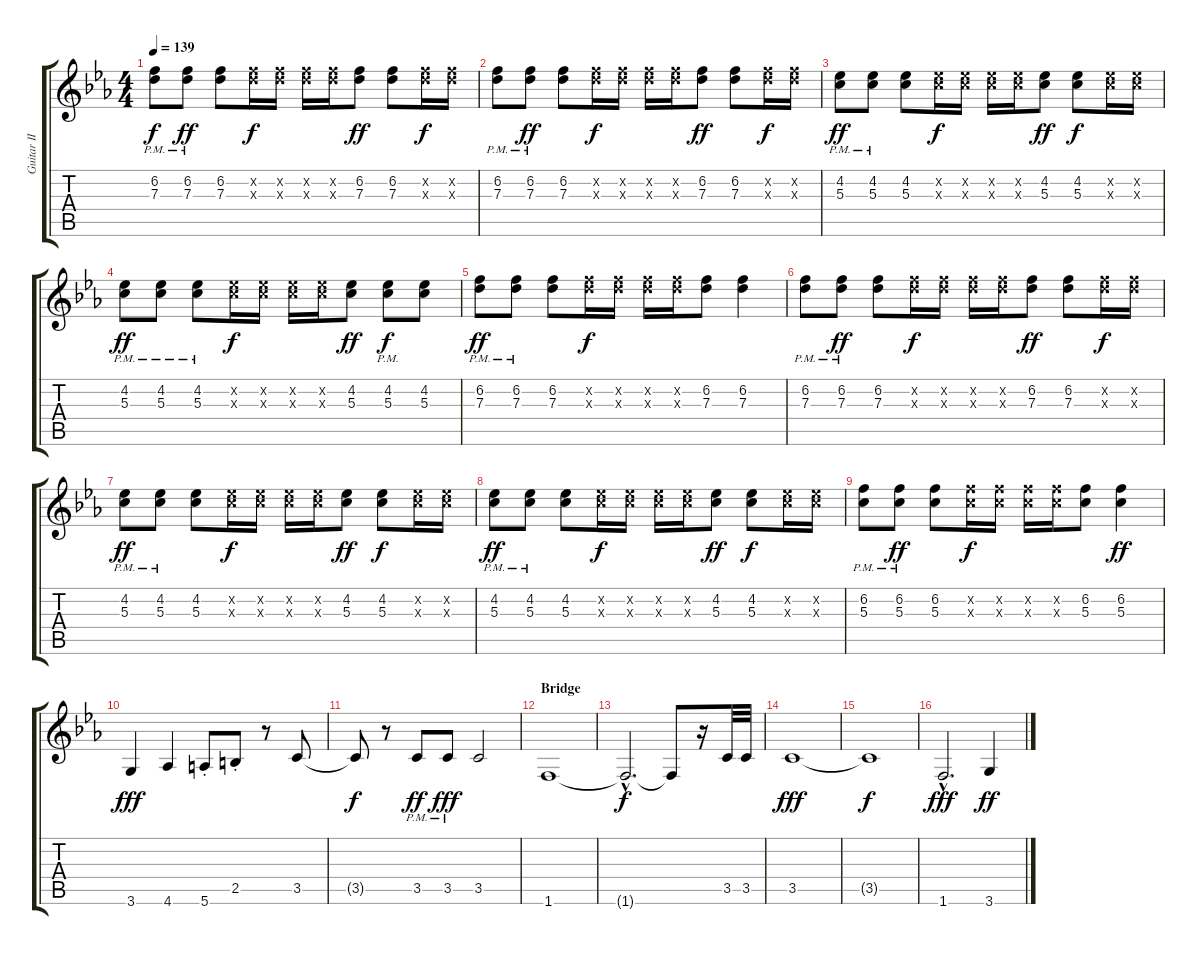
\track ("Guitar II" "Guitar II") {instrument distortionguitar}
\staff {score tabs}
\tuning (E4 B3 G3 D3 A2 E2) {hide}
\ts (4 4)
\tempo 139
\clef g2
\ks cminor
(6.2{pm} 7.3{pm}).8{dy f} (6.2{pm} 7.3{pm}).8{dy ff} (6.2 7.3).8 (6.2{x} 7.3{x}).16{dy f} (6.2{x} 7.3{x}).16 (6.2{x} 7.3{x}).16 (6.2{x} 7.3{x}).16 (6.2 7.3).8{dy ff} (6.2 7.3).8 (6.2{x} 7.3{x}).16{dy f} (6.2{x} 7.3{x}).16 |
(6.2{pm} 7.3{pm}).8 (6.2{pm} 7.3{pm}).8{dy ff} (6.2 7.3).8 (6.2{x} 7.3{x}).16{dy f} (6.2{x} 7.3{x}).16 (6.2{x} 7.3{x}).16 (6.2{x} 7.3{x}).16 (6.2 7.3).8{dy ff} (6.2 7.3).8 (6.2{x} 7.3{x}).16{dy f} (6.2{x} 7.3{x}).16 |
(4.2{pm} 5.3{pm}).8{dy ff} (4.2{pm} 5.3{pm}).8 (4.2 5.3).8 (4.2{x} 5.3{x}).16{dy f} (4.2{x} 5.3{x}).16 (4.2{x} 5.3{x}).16 (4.2{x} 5.3{x}).16 (4.2 5.3).8{dy ff} (4.2 5.3).8{dy f} (4.2{x} 5.3{x}).16 (4.2{x} 5.3{x}).16 |
(4.2{pm} 5.3{pm}).8{dy ff} (4.2{pm} 5.3{pm}).8 (4.2{pm} 5.3{pm}).8 (4.2{x} 5.3{x}).16{dy f} (4.2{x} 5.3{x}).16 (4.2{x} 5.3{x}).16 (4.2{x} 5.3{x}).16 (4.2 5.3).8{dy ff} (4.2{pm} 5.3{pm}).8{dy f} (4.2 5.3).8 |
(6.2{pm} 7.3{pm}).8{dy ff} (6.2{pm} 7.3{pm}).8 (6.2 7.3).8 (6.2{x} 7.3{x}).16{dy f} (6.2{x} 7.3{x}).16 (6.2{x} 7.3{x}).16 (6.2{x} 7.3{x}).16 (6.2 7.3).8 (6.2 7.3).4 |
(6.2{pm} 7.3{pm}).8 (6.2{pm} 7.3{pm}).8{dy ff} (6.2 7.3).8 (6.2{x} 7.3{x}).16{dy f} (6.2{x} 7.3{x}).16 (6.2{x} 7.3{x}).16 (6.2{x} 7.3{x}).16 (6.2 7.3).8{dy ff} (6.2 7.3).8 (6.2{x} 7.3{x}).16{dy f} (6.2{x} 7.3{x}).16 |
(4.2{pm} 5.3{pm}).8{dy ff} (4.2{pm} 5.3{pm}).8 (4.2 5.3).8 (4.2{x} 5.3{x}).16{dy f} (4.2{x} 5.3{x}).16 (4.2{x} 5.3{x}).16 (4.2{x} 5.3{x}).16 (4.2 5.3).8{dy ff} (4.2 5.3).8{dy f} (4.2{x} 5.3{x}).16 (4.2{x} 5.3{x}).16 |
(4.2{pm} 5.3{pm}).8{dy ff} (4.2{pm} 5.3{pm}).8 (4.2 5.3).8 (4.2{x} 5.3{x}).16{dy f} (4.2{x} 5.3{x}).16 (4.2{x} 5.3{x}).16 (4.2{x} 5.3{x}).16 (4.2 5.3).8{dy ff} (4.2 5.3).8{dy f} (4.2{x} 5.3{x}).16 (4.2{x} 5.3{x}).16 |
(6.2{pm} 5.3{pm}).8 (6.2{pm} 5.3{pm}).8{dy ff} (6.2 5.3).8 (6.2{x} 5.3{x}).16{dy f} (6.2{x} 5.3{x}).16 (6.2{x} 5.3{x}).16 (6.2{x} 5.3{x}).16 (6.2 5.3).8 (6.2 5.3).4{dy ff} |
3.6.4{dy fff} 4.6.4 5.6{st}.8 2.5{st}.8 r.8 3.5.8 |
3.5{t}.8{dy f} r.8 3.5{pm}.8{dy ff} 3.5{pm}.8{dy fff} 3.5.2 |
\section ("" "Bridge")
1.6.1 |
1.6{hac t}.2{d dy f} 1.6{t}.8 r.16 3.5.32 3.5.32 |
3.5.1{dy fff} |
3.5{t}.1{dy f} |
1.6{hac}.2{d dy fff} 3.6.4{dy ff}
